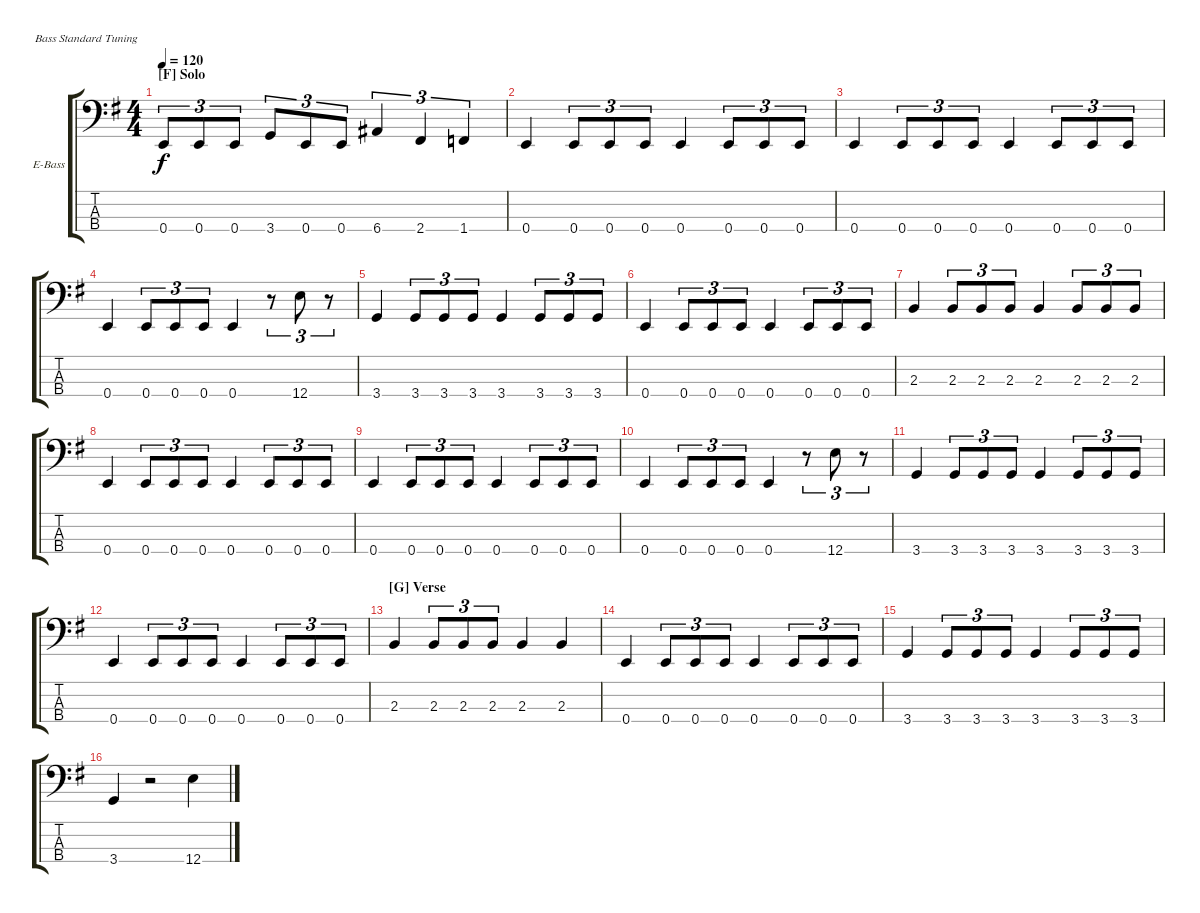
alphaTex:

\defaultSystemsLayout 4
\bracketExtendMode groupsimilarinstruments
\firstSystemTrackNameOrientation horizontal
\otherSystemsTrackNameOrientation horizontal
\track ("Electric Bass" "E-Bass") {multiBarRest instrument electricbasspick}
\staff {score tabs}
\tuning (G2 D2 A1 E1)
\ts (4 4)
\section ("F" "Solo")
\tempo 120
\clef f4
\ks g
0.4.8{tu (3 2) dy f} 0.4.8{tu (3 2)} 0.4.8{tu (3 2)} 3.4.8{tu (3 2)} 0.4.8{tu (3 2)} 0.4.8{tu (3 2)} 6.4.4{tu (3 2)} 2.4.4{tu (3 2)} 1.4.4{tu (3 2)} |
0.4.4 0.4.8{tu (3 2)} 0.4.8{tu (3 2)} 0.4.8{tu (3 2)} 0.4.4 0.4.8{tu (3 2)} 0.4.8{tu (3 2)} 0.4.8{tu (3 2)} |
0.4.4 0.4.8{tu (3 2)} 0.4.8{tu (3 2)} 0.4.8{tu (3 2)} 0.4.4 0.4.8{tu (3 2)} 0.4.8{tu (3 2)} 0.4.8{tu (3 2)} |
0.4.4 0.4.8{tu (3 2)} 0.4.8{tu (3 2)} 0.4.8{tu (3 2)} 0.4.4 r.8{tu (3 2)} 12.4.8{tu (3 2)} r.8{tu (3 2)} |
3.4.4 3.4.8{tu (3 2)} 3.4.8{tu (3 2)} 3.4.8{tu (3 2)} 3.4.4 3.4.8{tu (3 2)} 3.4.8{tu (3 2)} 3.4.8{tu (3 2)} |
0.4.4 0.4.8{tu (3 2)} 0.4.8{tu (3 2)} 0.4.8{tu (3 2)} 0.4.4 0.4.8{tu (3 2)} 0.4.8{tu (3 2)} 0.4.8{tu (3 2)} |
2.3.4 2.3.8{tu (3 2)} 2.3.8{tu (3 2)} 2.3.8{tu (3 2)} 2.3.4 2.3.8{tu (3 2)} 2.3.8{tu (3 2)} 2.3.8{tu (3 2)} |
0.4.4 0.4.8{tu (3 2)} 0.4.8{tu (3 2)} 0.4.8{tu (3 2)} 0.4.4 0.4.8{tu (3 2)} 0.4.8{tu (3 2)} 0.4.8{tu (3 2)} |
0.4.4 0.4.8{tu (3 2)} 0.4.8{tu (3 2)} 0.4.8{tu (3 2)} 0.4.4 0.4.8{tu (3 2)} 0.4.8{tu (3 2)} 0.4.8{tu (3 2)} |
0.4.4 0.4.8{tu (3 2)} 0.4.8{tu (3 2)} 0.4.8{tu (3 2)} 0.4.4 r.8{tu (3 2)} 12.4.8{tu (3 2)} r.8{tu (3 2)} |
3.4.4 3.4.8{tu (3 2)} 3.4.8{tu (3 2)} 3.4.8{tu (3 2)} 3.4.4 3.4.8{tu (3 2)} 3.4.8{tu (3 2)} 3.4.8{tu (3 2)} |
0.4.4 0.4.8{tu (3 2)} 0.4.8{tu (3 2)} 0.4.8{tu (3 2)} 0.4.4 0.4.8{tu (3 2)} 0.4.8{tu (3 2)} 0.4.8{tu (3 2)} |
\section ("G" "Verse")
2.3.4 2.3.8{tu (3 2)} 2.3.8{tu (3 2)} 2.3.8{tu (3 2)} 2.3.4 2.3.4 |
0.4.4 0.4.8{tu (3 2)} 0.4.8{tu (3 2)} 0.4.8{tu (3 2)} 0.4.4 0.4.8{tu (3 2)} 0.4.8{tu (3 2)} 0.4.8{tu (3 2)} |
3.4.4 3.4.8{tu (3 2)} 3.4.8{tu (3 2)} 3.4.8{tu (3 2)} 3.4.4 3.4.8{tu (3 2)} 3.4.8{tu (3 2)} 3.4.8{tu (3 2)} |
3.4.4 r.2 12.4{ss}.4
